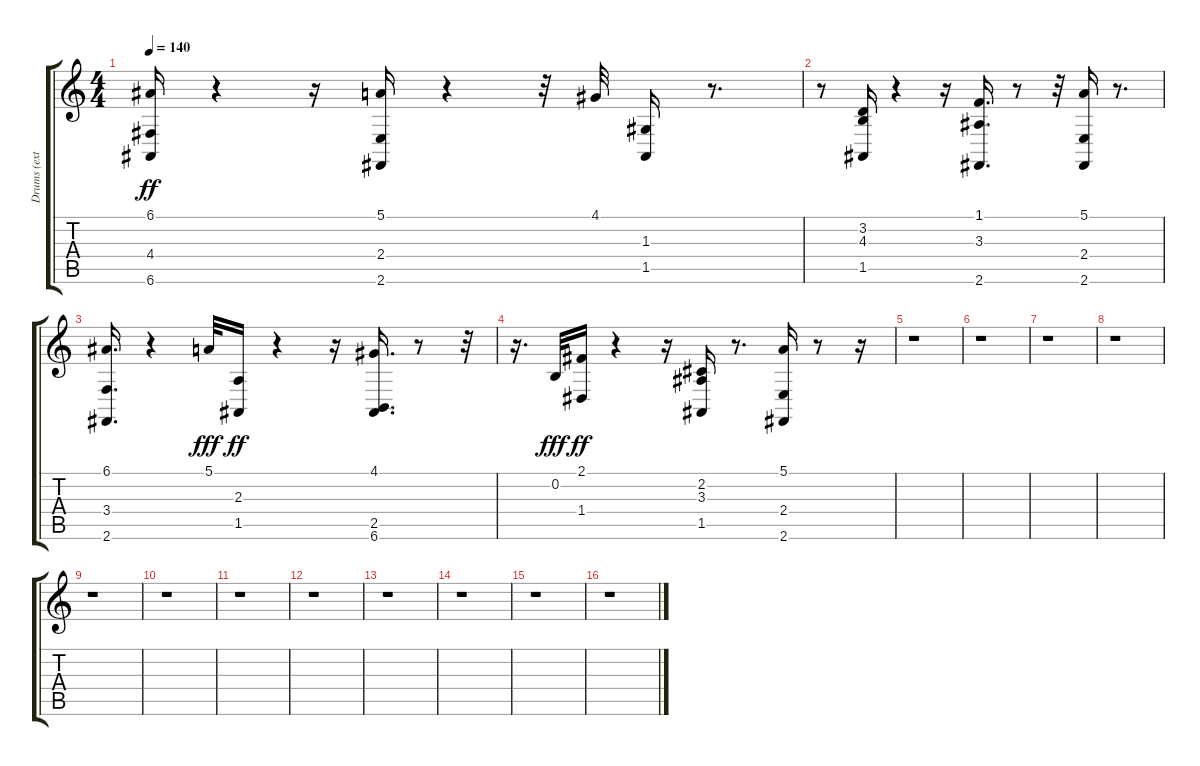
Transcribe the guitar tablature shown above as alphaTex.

\track ("Drums (extra)" "Drums (ext") {instrument accordion}
\staff {score tabs}
\tuning (E4 B3 G3 D3 A2 E2) {hide}
\ts (4 4)
\tempo 140
\clef g2
\ks c
(6.1 4.4 6.6).16{dy ff} r.4 r.16 (5.1 2.4 2.6).16 r.4 r.32 4.1.32 (1.3 1.5).16 r.8{d} |
r.8 (3.2 4.3 1.5).16 r.4 r.16 (1.1 3.3 2.6).16{d} r.8 r.32 (5.1 2.4 2.6).16 r.8{d} |
(6.1 3.4 2.6).16{d} r.4 5.1.32{dy fff} (2.3 1.5).16{dy ff} r.4 r.16 (4.1 2.5 6.6).16{d} r.8 r.32 |
r.16{d} 0.2.32{dy fff} (2.1 1.4).16{dy ff} r.4 r.16 (2.2 3.3 1.5).16 r.8{d} (5.1 2.4 2.6).16 r.8 r.16 |
r.1 |
r.1 |
r.1 |
r.1 |
r.1 |
r.1 |
r.1 |
r.1 |
r.1 |
r.1 |
r.1 |
r.1
